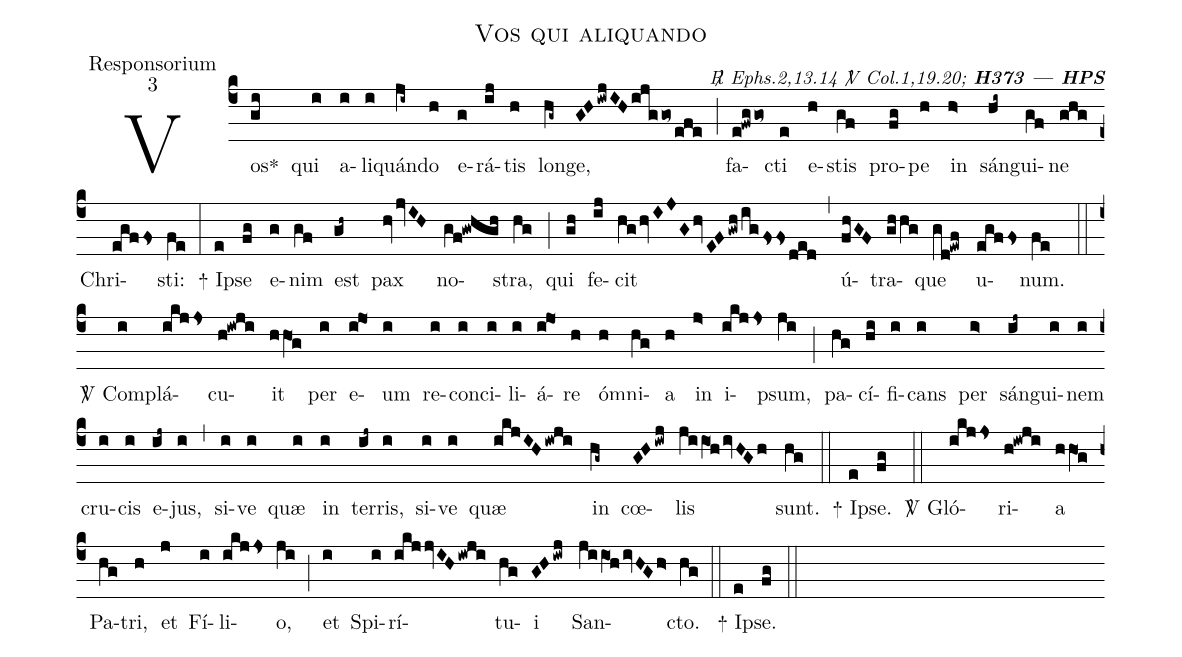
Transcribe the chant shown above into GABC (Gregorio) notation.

name:Vos qui aliquando;
office-part:Responsorium;
mode:3;
commentary:{\itshape\mdseries \Rbar\  Ephs.2,13.14 \Vbar\   Col.1,19.20;\/} {\bfseries H373 --- HPS};
%%
(c4) Vos<sp>*</sp>(gi) qui(i) a(i)li(i)quán(ji~)do(h) e(g)rá(ij)tis(h) lon(hg~)ge,(GHiwjIHijggo~efe) (;)
fa(e!fwggo~)cti(e) e(h)stis(gf) pro(fg)pe(h) in(h>) sán(hi~)gui(gf)ne(ghg) Chri(egfFs)sti:(fe) (:)
<sp>+</sp> I(e)pse(fg) e(g)nim(gf) est(gh~) pax(hvjvIH) no(gf!gwhgh)stra,(hg) (;)
qui(gh) fe(ij)cit(hghvIJG2hvEFgwhigFssded) (,)
ú(fhGF)tra(ghhg)que(gd!ewf) u(egfFs)num.(fe) (::)
<sp>V/</sp> Com(i)plá(ikjJs)cu(h!iwji)it(hhO1g) per(i) e(i!jo1)um(i) re(i)con(i)ci(i)li(i)á(i!jo1)re(h) ó(h)mni(hg)a(h) in(j>) i(ikjJs)psum,(ji) (;)
pa(hg)cí(hi)fi(i)cans(i) per(i>) sán(ij~)gui(i)nem(i) cru(i)cis(i) e(ij~)jus,(i) (,)
si(i)ve(i) quæ(i) in(i) ter(ij~)ris,(i) si(i)ve(i) quæ(ikjIHiwji) in(hg~) cœ(GHiwj)lis(jiiO1hivHGh) sunt.(hg) (::)
<sp>+</sp> I(e)pse.(fg) (::)
<sp>V/</sp> Gló(ikjjs)ri(h!iwji)a(hhO1!g) Pa(hg)tri,(h) et(j) Fí(i)li(ikjjs)o,(ji) (;)
et(i) Spi(i)rí(ikjjvIHiwji)tu(hg)i(GHiwj) San(jiiO1hivHGh>)cto.(hg) (::)
<sp>+</sp> I(e)pse.(fg) (::)
